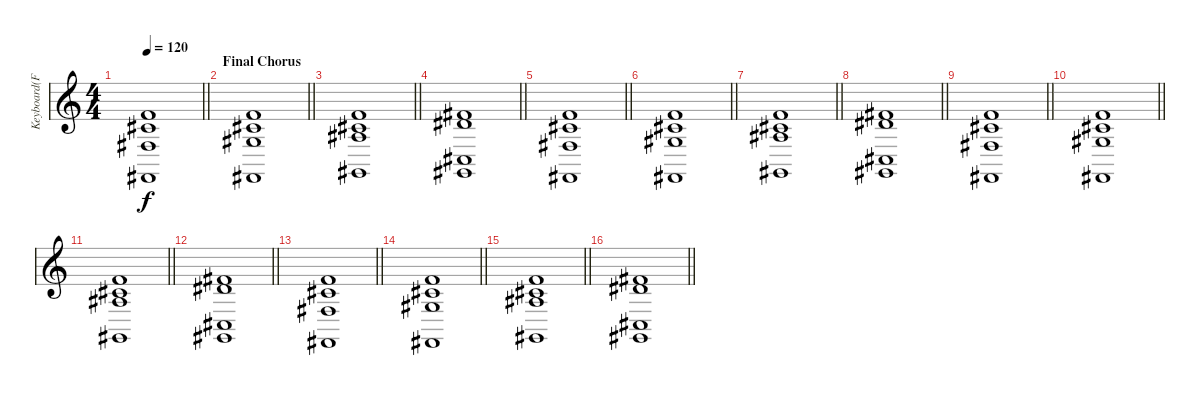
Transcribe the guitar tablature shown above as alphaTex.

\track ("Keyboard(FX)" "Keyboard(F") {instrument lead8bassandlead}
\staff {score}
\tuning (E4 B3 G3 D3 A2 E2) {hide}
\ts (4 4)
\tempo 120
\clef g2
\barLineRight lightlight
\ks c
(10.3 11.4 9.5 2.6).1{dy f} |
\section ("" "Final Chorus")
\barLineRight lightlight
(6.2 6.3 6.4 2.6).1 |
\barLineRight lightlight
(6.2 6.3 8.4 4.6).1 |
\barLineRight lightlight
(11.3 13.4 4.5 4.6).1 |
\barLineRight lightlight
(10.3 11.4 9.5 2.6).1 |
\barLineRight lightlight
(6.2 6.3 6.4 2.6).1 |
\barLineRight lightlight
(6.2 6.3 8.4 4.6).1 |
\barLineRight lightlight
(11.3 13.4 4.5 4.6).1 |
\barLineRight lightlight
(10.3 11.4 9.5 2.6).1 |
\barLineRight lightlight
(6.2 6.3 6.4 2.6).1 |
\barLineRight lightlight
(6.2 6.3 8.4 4.6).1 |
\barLineRight lightlight
(11.3 13.4 4.5 4.6).1 |
\barLineRight lightlight
(10.3 11.4 9.5 2.6).1 |
\barLineRight lightlight
(6.2 6.3 6.4 2.6).1 |
\barLineRight lightlight
(6.2 6.3 8.4 4.6).1 |
\barLineRight lightlight
(11.3 13.4 4.5 4.6).1
